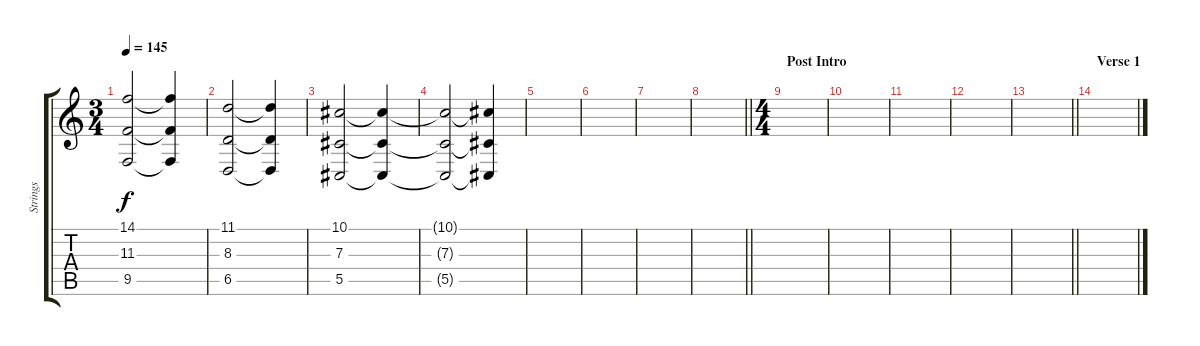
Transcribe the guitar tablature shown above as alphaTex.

\track ("Strings" "Strings") {instrument violin}
\staff {score tabs}
\tuning (Eb4 Bb3 Gb3 Db3 Ab2 Db2) {hide}
\ts (3 4)
\tempo 145
\clef g2
\ks c
(14.1 11.3 9.5).2{dy f} (14.1{t} 11.3{t} 9.5{t}).4 |
(11.1 8.3 6.5).2 (11.1{t} 8.3{t} 6.5{t}).4 |
(10.1 7.3 5.5).2 (10.1{t} 7.3{t} 5.5{t}).4 |
(10.1{t} 7.3{t} 5.5{t}).2 (10.1{t} 7.3{t} 5.5{t}).4 |
|
|
|
\barLineRight lightlight
|
\ts (4 4)
\section ("" "Post Intro")
|
|
|
|
\barLineRight lightlight
|
\section ("" "Verse 1 ")
